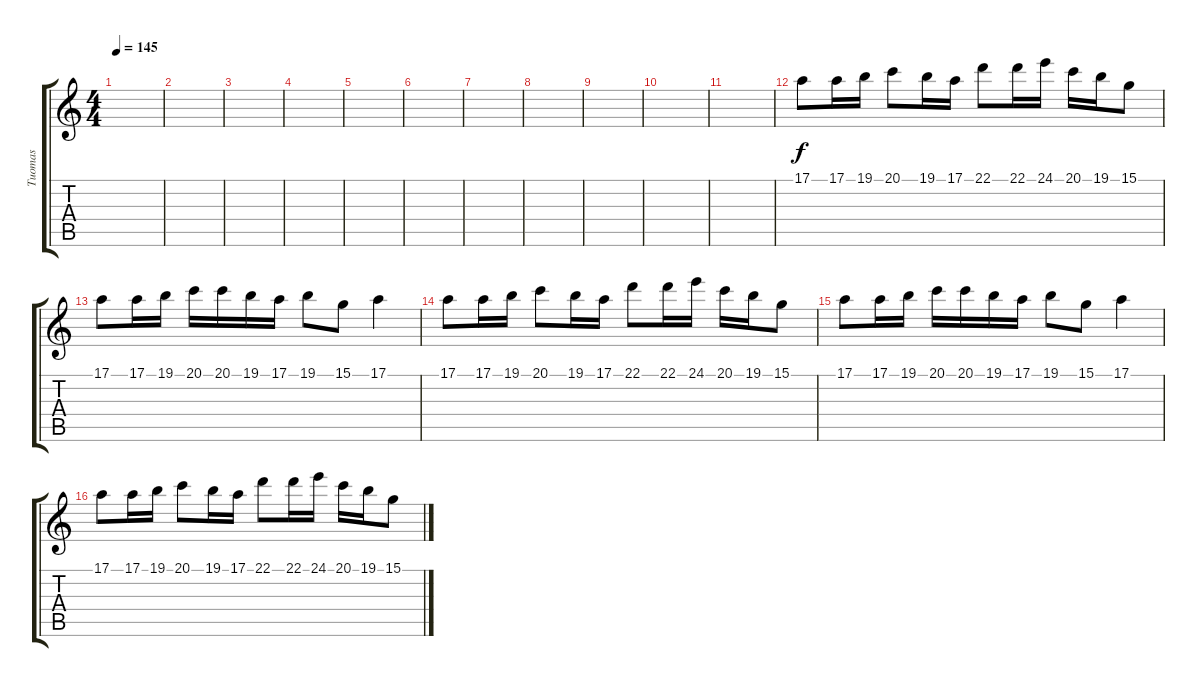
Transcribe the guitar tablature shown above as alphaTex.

\track ("Tuomas" "Tuomas") {instrument stringensemble1}
\staff {score tabs}
\tuning (E4 B3 G3 D3 A2 E2) {hide}
\ts (4 4)
\tempo 145
\clef g2
\ks c
|
|
|
|
|
|
|
|
|
|
|
17.1.8{instrument flute} 17.1.16 19.1.16 20.1.8 19.1.16 17.1.16 22.1.8 22.1.16 24.1.16 20.1.16 19.1.16 15.1.8 |
17.1.8 17.1.16 19.1.16 20.1.16 20.1.16 19.1.16 17.1.16 19.1.8 15.1.8 17.1.4 |
17.1.8 17.1.16 19.1.16 20.1.8 19.1.16 17.1.16 22.1.8 22.1.16 24.1.16 20.1.16 19.1.16 15.1.8 |
17.1.8 17.1.16 19.1.16 20.1.16 20.1.16 19.1.16 17.1.16 19.1.8 15.1.8 17.1.4 |
17.1.8 17.1.16 19.1.16 20.1.8 19.1.16 17.1.16 22.1.8 22.1.16 24.1.16 20.1.16 19.1.16 15.1.8
